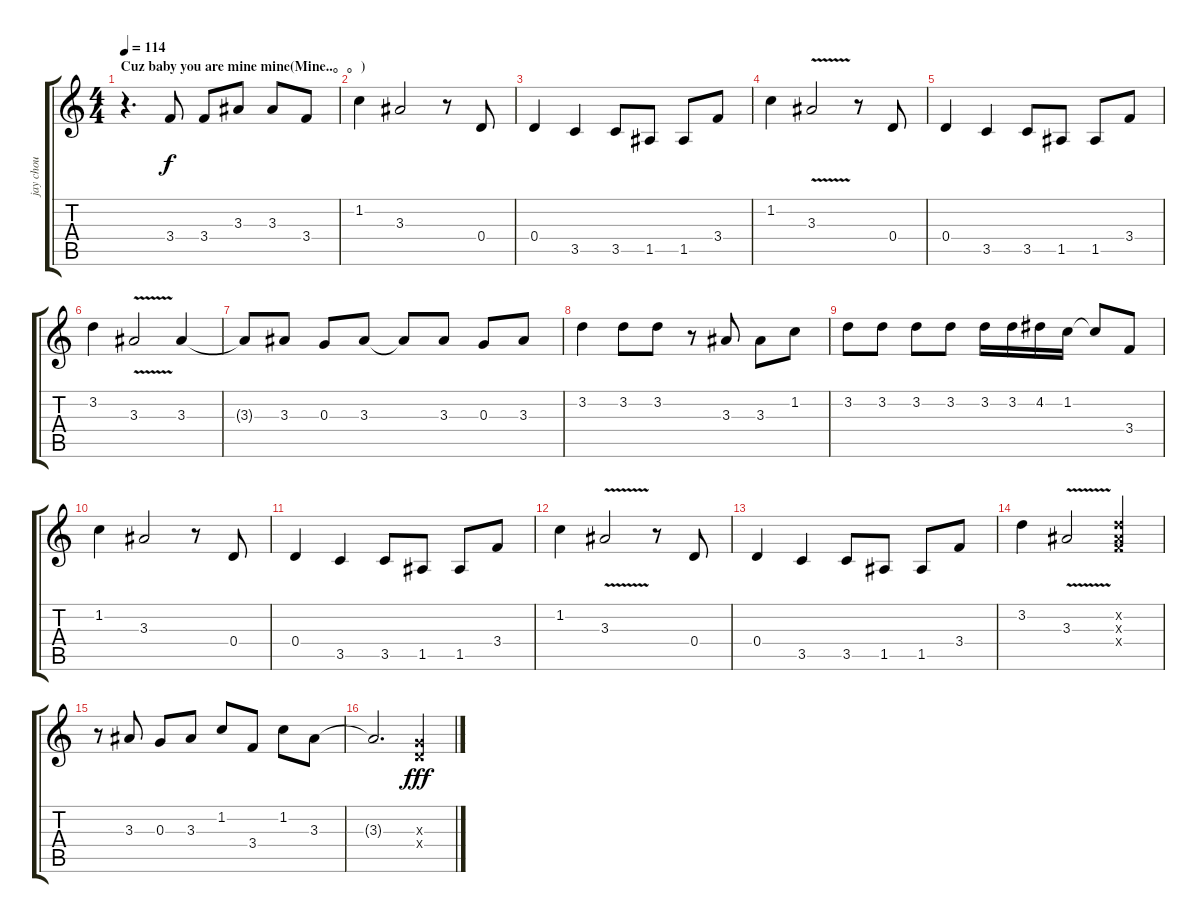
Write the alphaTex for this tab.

\track ("jay chou" "jay chou") {instrument electricguitarmuted}
\staff {score tabs}
\tuning (E4 B3 G3 D3 A2 E2) {hide}
\ts (4 4)
\section ("" "Cuz baby you are mine mine(Mine..。。)")
\tempo 114
\clef g2
\ks c
r.4{d dy f} 3.4.8 3.4.8 3.3.8 3.3.8 3.4.8 |
1.2.4 3.3.2 r.8 0.4.8 |
0.4.4 3.5.4 3.5.8 1.5.8 1.5.8 3.4.8 |
1.2.4 3.3{v}.2 r.8 0.4.8 |
0.4.4 3.5.4 3.5.8 1.5.8 1.5.8 3.4.8 |
3.2.4 3.3{v}.2 3.3.4 |
3.3{t}.8 3.3.8 0.3.8 3.3.8 3.3{t}.8 3.3.8 0.3.8 3.3.8 |
3.2.4 3.2.8 3.2.8 r.8 3.3.8 3.3.8 1.2.8 |
3.2.8 3.2.8 3.2.8 3.2.8 3.2.16 3.2.16 4.2.16 1.2.16 1.2{t}.8 3.4.8 |
1.2.4 3.3.2 r.8 0.4.8 |
0.4.4 3.5.4 3.5.8 1.5.8 1.5.8 3.4.8 |
1.2.4 3.3{v}.2 r.8 0.4.8 |
0.4.4 3.5.4 3.5.8 1.5.8 1.5.8 3.4.8 |
3.2.4 3.3{v}.2 (3.2{x} 3.3{x} 3.4{x}).4 |
r.8 3.3.8 0.3.8 3.3.8 1.2.8 3.4.8 1.2.8 3.3.8 |
3.3{t}.2{d} (0.3{x} 0.4{x}).4{dy fff}
